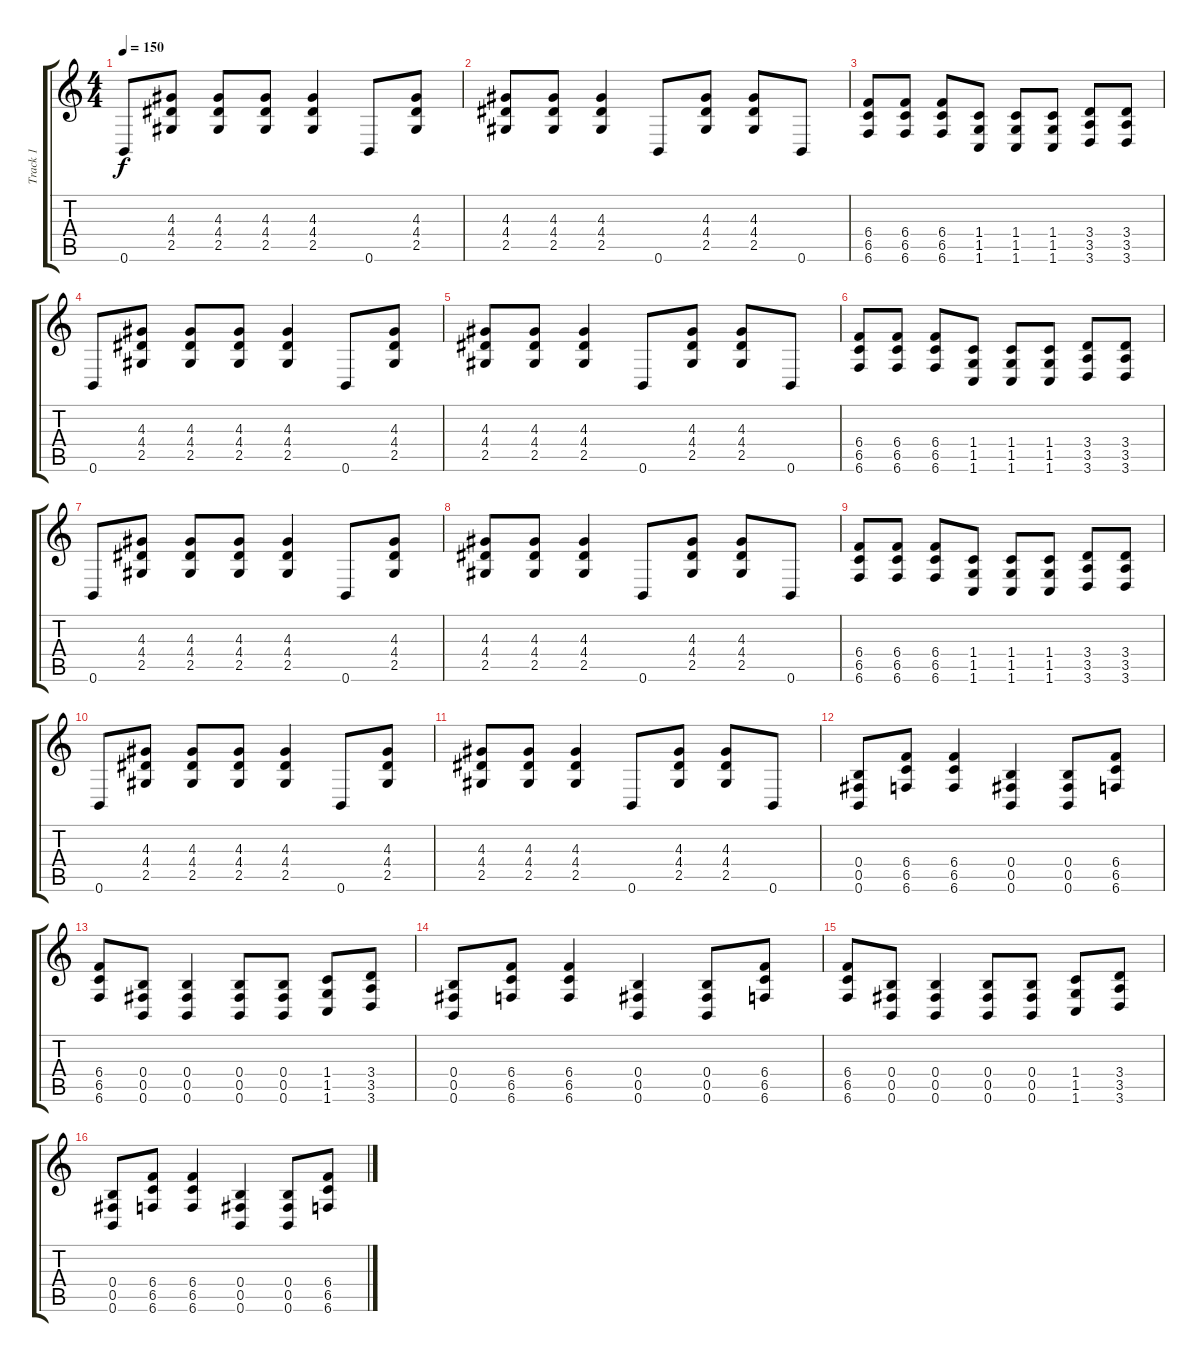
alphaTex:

\track ("Track 1" "Track 1") {instrument distortionguitar}
\staff {score tabs}
\tuning (Db4 Ab3 E3 B2 Gb2 B1) {hide}
\ts (4 4)
\tempo 150
\clef g2
\ks c
0.6.8{dy f} (4.3 4.4 2.5).8 (4.3 4.4 2.5).8 (4.3 4.4 2.5).8 (4.3 4.4 2.5).4 0.6.8 (4.3 4.4 2.5).8 |
(4.3 4.4 2.5).8 (4.3 4.4 2.5).8 (4.3 4.4 2.5).4 0.6.8 (4.3 4.4 2.5).8 (4.3 4.4 2.5).8 0.6.8 |
(6.4 6.5 6.6).8 (6.4 6.5 6.6).8 (6.4 6.5 6.6).8 (1.4 1.5 1.6).8 (1.4 1.5 1.6).8 (1.4 1.5 1.6).8 (3.4 3.5 3.6).8 (3.4 3.5 3.6).8 |
0.6.8 (4.3 4.4 2.5).8 (4.3 4.4 2.5).8 (4.3 4.4 2.5).8 (4.3 4.4 2.5).4 0.6.8 (4.3 4.4 2.5).8 |
(4.3 4.4 2.5).8 (4.3 4.4 2.5).8 (4.3 4.4 2.5).4 0.6.8 (4.3 4.4 2.5).8 (4.3 4.4 2.5).8 0.6.8 |
(6.4 6.5 6.6).8 (6.4 6.5 6.6).8 (6.4 6.5 6.6).8 (1.4 1.5 1.6).8 (1.4 1.5 1.6).8 (1.4 1.5 1.6).8 (3.4 3.5 3.6).8 (3.4 3.5 3.6).8 |
0.6.8 (4.3 4.4 2.5).8 (4.3 4.4 2.5).8 (4.3 4.4 2.5).8 (4.3 4.4 2.5).4 0.6.8 (4.3 4.4 2.5).8 |
(4.3 4.4 2.5).8 (4.3 4.4 2.5).8 (4.3 4.4 2.5).4 0.6.8 (4.3 4.4 2.5).8 (4.3 4.4 2.5).8 0.6.8 |
(6.4 6.5 6.6).8 (6.4 6.5 6.6).8 (6.4 6.5 6.6).8 (1.4 1.5 1.6).8 (1.4 1.5 1.6).8 (1.4 1.5 1.6).8 (3.4 3.5 3.6).8 (3.4 3.5 3.6).8 |
0.6.8 (4.3 4.4 2.5).8 (4.3 4.4 2.5).8 (4.3 4.4 2.5).8 (4.3 4.4 2.5).4 0.6.8 (4.3 4.4 2.5).8 |
(4.3 4.4 2.5).8 (4.3 4.4 2.5).8 (4.3 4.4 2.5).4 0.6.8 (4.3 4.4 2.5).8 (4.3 4.4 2.5).8 0.6.8 |
(0.4 0.5 0.6).8 (6.4 6.5 6.6).8 (6.4 6.5 6.6).4 (0.4 0.5 0.6).4 (0.4 0.5 0.6).8 (6.4 6.5 6.6).8 |
(6.4 6.5 6.6).8 (0.4 0.5 0.6).8 (0.4 0.5 0.6).4 (0.4 0.5 0.6).8 (0.4 0.5 0.6).8 (1.4 1.5 1.6).8 (3.4 3.5 3.6).8 |
(0.4 0.5 0.6).8 (6.4 6.5 6.6).8 (6.4 6.5 6.6).4 (0.4 0.5 0.6).4 (0.4 0.5 0.6).8 (6.4 6.5 6.6).8 |
(6.4 6.5 6.6).8 (0.4 0.5 0.6).8 (0.4 0.5 0.6).4 (0.4 0.5 0.6).8 (0.4 0.5 0.6).8 (1.4 1.5 1.6).8 (3.4 3.5 3.6).8 |
(0.4 0.5 0.6).8 (6.4 6.5 6.6).8 (6.4 6.5 6.6).4 (0.4 0.5 0.6).4 (0.4 0.5 0.6).8 (6.4 6.5 6.6).8
